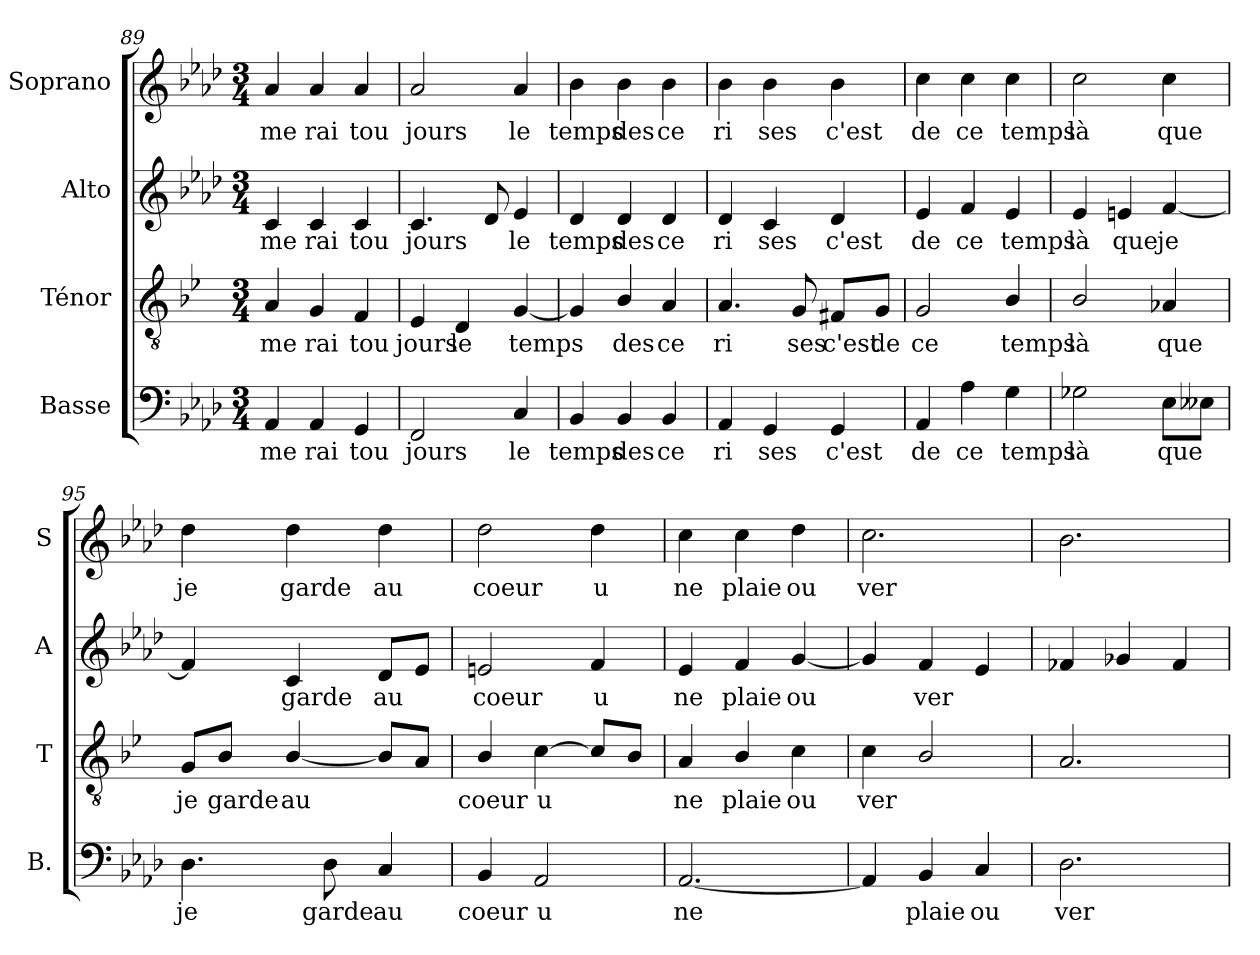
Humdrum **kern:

**kern	**text	**kern	**text	**kern	**text	**kern	**text
*part4	*part4	*part3	*part3	*part2	*part2	*part1	*part1
*staff4	*staff4	*staff3	*staff3	*staff2	*staff2	*staff1	*staff1
*I"Basse	*	*I"Ténor	*	*I"Alto	*	*I"Soprano	*
*I'B.	*	*I'T	*	*I'A	*	*I'S	*
*clefF4	*	*clefGv2	*	*clefG2	*	*clefG2	*
*	*	*ITrd1c2	*	*	*	*	*
*k[b-e-a-d-]	*	*k[b-e-a-d-]	*	*k[b-e-a-d-]	*	*k[b-e-a-d-]	*
*A-:	*	*A-:	*	*A-:	*	*A-:	*
*M3/4	*	*M3/4	*	*M3/4	*	*M3/4	*
=89	=89	=89	=89	=89	=89	=89	=89
!	!LO:LY:b	!	!	!	!	!	!
!	!	!	!LO:LY:b	!	!	!	!
!	!	!	!	!	!LO:LY:b	!	!
!	!	!	!	!	!	!	!LO:LY:b
4AA-/	me	4G/	me	4c/	me	4a-/	me
!	!LO:LY:b	!	!	!	!	!	!
!	!	!	!LO:LY:b	!	!	!	!
!	!	!	!	!	!LO:LY:b	!	!
!	!	!	!	!	!	!	!LO:LY:b
4AA-/	rai	4F/	rai	4c/	rai	4a-/	rai
!	!LO:LY:b	!	!	!	!	!	!
!	!	!	!LO:LY:b	!	!	!	!
!	!	!	!	!	!LO:LY:b	!	!
!	!	!	!	!	!	!	!LO:LY:b
4GG/	tou	4E-/	tou	4c/	tou	4a-/	tou
=90	=90	=90	=90	=90	=90	=90	=90
!	!LO:LY:b	!	!	!	!	!	!
!	!	!	!LO:LY:b	!	!	!	!
!	!	!	!	!	!LO:LY:b	!	!
!	!	!	!	!	!	!	!LO:LY:b
2FF/	jours	4D-/	jours	4.c/	jours	2a-/	jours
!	!	!	!LO:LY:b	!	!	!	!
.	.	4C/	le	.	.	.	.
.	.	.	.	8d-/	.	.	.
!	!LO:LY:b	!	!	!	!	!	!
!	!	!	!LO:LY:b	!	!	!	!
!	!	!	!	!	!LO:LY:b	!	!
!	!	!	!	!	!	!	!LO:LY:b
4C/	le	[4F/	temps	4e-/	le	4a-/	le
!!LO:PB:g=z
=91	=91	=91	=91	=91	=91	=91	=91
!	!LO:LY:b	!	!	!	!	!	!
!	!	!	!	!	!LO:LY:b	!	!
!	!	!	!	!	!	!	!LO:LY:b
4BB-/	temps	4F/]	.	4d-/	temps	4b-\	temps
!	!LO:LY:b	!	!	!	!	!	!
!	!	!	!LO:LY:b	!	!	!	!
!	!	!	!	!	!LO:LY:b	!	!
!	!	!	!	!	!	!	!LO:LY:b
4BB-/	des	4A-/	des	4d-/	des	4b-\	des
!	!LO:LY:b	!	!	!	!	!	!
!	!	!	!LO:LY:b	!	!	!	!
!	!	!	!	!	!LO:LY:b	!	!
!	!	!	!	!	!	!	!LO:LY:b
4BB-/	ce	4G/	ce	4d-/	ce	4b-\	ce
=92	=92	=92	=92	=92	=92	=92	=92
!	!LO:LY:b	!	!	!	!	!	!
!	!	!	!LO:LY:b	!	!	!	!
!	!	!	!	!	!LO:LY:b	!	!
!	!	!	!	!	!	!	!LO:LY:b
4AA-/	ri	4.G/	ri	4d-/	ri	4b-\	ri
!	!LO:LY:b	!	!	!	!	!	!
!	!	!	!	!	!LO:LY:b	!	!
!	!	!	!	!	!	!	!LO:LY:b
4GG/	ses	.	.	4c/	ses	4b-\	ses
!	!	!	!LO:LY:b	!	!	!	!
.	.	8F/	ses	.	.	.	.
!	!LO:LY:b	!	!	!	!	!	!
!	!	!	!LO:LY:b	!	!	!	!
!	!	!	!	!	!LO:LY:b	!	!
!	!	!	!	!	!	!	!LO:LY:b
4GG/	c'est	8En/L	c'est	4d-/	c'est	4b-\	c'est
!	!	!	!LO:LY:b	!	!	!	!
.	.	8F/J	de	.	.	.	.
=93	=93	=93	=93	=93	=93	=93	=93
!	!LO:LY:b	!	!	!	!	!	!
!	!	!	!LO:LY:b	!	!	!	!
!	!	!	!	!	!LO:LY:b	!	!
!	!	!	!	!	!	!	!LO:LY:b
4AA-/	de	2F/	ce	4e-/	de	4cc\	de
!	!LO:LY:b	!	!	!	!	!	!
!	!	!	!	!	!LO:LY:b	!	!
!	!	!	!	!	!	!	!LO:LY:b
4A-\	ce	.	.	4f/	ce	4cc\	ce
!	!LO:LY:b	!	!	!	!	!	!
!	!	!	!LO:LY:b	!	!	!	!
!	!	!	!	!	!LO:LY:b	!	!
!	!	!	!	!	!	!	!LO:LY:b
4G\	temps	4A-/	temps	4e-/	temps	4cc\	temps
=94	=94	=94	=94	=94	=94	=94	=94
!	!LO:LY:b	!	!	!	!	!	!
!	!	!	!LO:LY:b	!	!	!	!
!	!	!	!	!	!LO:LY:b	!	!
!	!	!	!	!	!	!	!LO:LY:b
2G-X\	là	2A-/	là	4e-/	là	2cc\	là
!	!	!	!	!	!LO:LY:b	!	!
.	.	.	.	4en/	que	.	.
!	!LO:LY:b	!	!	!	!	!	!
!	!	!	!LO:LY:b	!	!	!	!
!	!	!	!	!	!LO:LY:b	!	!
!	!	!	!	!	!	!	!LO:LY:b
8E-\L	que	4G-X/	que	[4f/	je	4cc\	que
8E--X\J	.	.	.	.	.	.	.
=95	=95	=95	=95	=95	=95	=95	=95
!	!LO:LY:b	!	!	!	!	!	!
!	!	!	!LO:LY:b	!	!	!	!
!	!	!	!	!	!	!	!LO:LY:b
4.D-\	je	8F/L	je	4f/]	.	4dd-\	je
!	!	!	!LO:LY:b	!	!	!	!
.	.	8A-/J	garde	.	.	.	.
!	!	!	!LO:LY:b	!	!	!	!
!	!	!	!	!	!LO:LY:b	!	!
!	!	!	!	!	!	!	!LO:LY:b
.	.	[4A-/	au	4c/	garde	4dd-\	garde
!	!LO:LY:b	!	!	!	!	!	!
8D-\	garde	.	.	.	.	.	.
!	!LO:LY:b	!	!	!	!	!	!
!	!	!	!	!	!LO:LY:b	!	!
!	!	!	!	!	!	!	!LO:LY:b
4C/	au	8A-/L]	.	8d-/L	au	4dd-\	au
.	.	8G/J	.	8e-/J	.	.	.
=96	=96	=96	=96	=96	=96	=96	=96
!	!LO:LY:b	!	!	!	!	!	!
!	!	!	!LO:LY:b	!	!	!	!
!	!	!	!	!	!LO:LY:b	!	!
!	!	!	!	!	!	!	!LO:LY:b
4BB-/	coeur	4A-/	coeur	2en/	coeur	2dd-\	coeur
!	!LO:LY:b	!	!	!	!	!	!
!	!	!	!LO:LY:b	!	!	!	!
2AA-/	u	[4B-\	u	.	.	.	.
!	!	!	!	!	!LO:LY:b	!	!
!	!	!	!	!	!	!	!LO:LY:b
.	.	8B-/L]	.	4f/	u	4dd-\	u
.	.	8A-/J	.	.	.	.	.
!!LO:LB:g=z
=97	=97	=97	=97	=97	=97	=97	=97
!	!LO:LY:b	!	!	!	!	!	!
!	!	!	!LO:LY:b	!	!	!	!
!	!	!	!	!	!LO:LY:b	!	!
!	!	!	!	!	!	!	!LO:LY:b
[2.AA-/	ne	4G/	ne	4e-/	ne	4cc\	ne
!	!	!	!LO:LY:b	!	!	!	!
!	!	!	!	!	!LO:LY:b	!	!
!	!	!	!	!	!	!	!LO:LY:b
.	.	4A-/	plaie	4f/	plaie	4cc\	plaie
!	!	!	!LO:LY:b	!	!	!	!
!	!	!	!	!	!LO:LY:b	!	!
!	!	!	!	!	!	!	!LO:LY:b
.	.	4B-\	ou	[4g/	ou	4dd-\	ou
=98	=98	=98	=98	=98	=98	=98	=98
!	!	!	!LO:LY:b	!	!	!	!
!	!	!	!	!	!	!	!LO:LY:b
4AA-/]	.	4B-\	ver	4g/]	.	2.cc\	ver
!	!LO:LY:b	!	!	!	!	!	!
!	!	!	!	!	!LO:LY:b	!	!
4BB-/	plaie	2A-/	.	4f/	ver	.	.
!	!LO:LY:b	!	!	!	!	!	!
4C/	ou	.	.	4e-/	.	.	.
=99	=99	=99	=99	=99	=99	=99	=99
!	!LO:LY:b	!	!	!	!	!	!
2.D-\	ver	2.G/	.	4f-X/	.	2.b-\	.
.	.	.	.	4g-X/	.	.	.
.	.	.	.	4f-/	.	.	.
=	=	=	=	=	=	=	=
*-	*-	*-	*-	*-	*-	*-	*-
